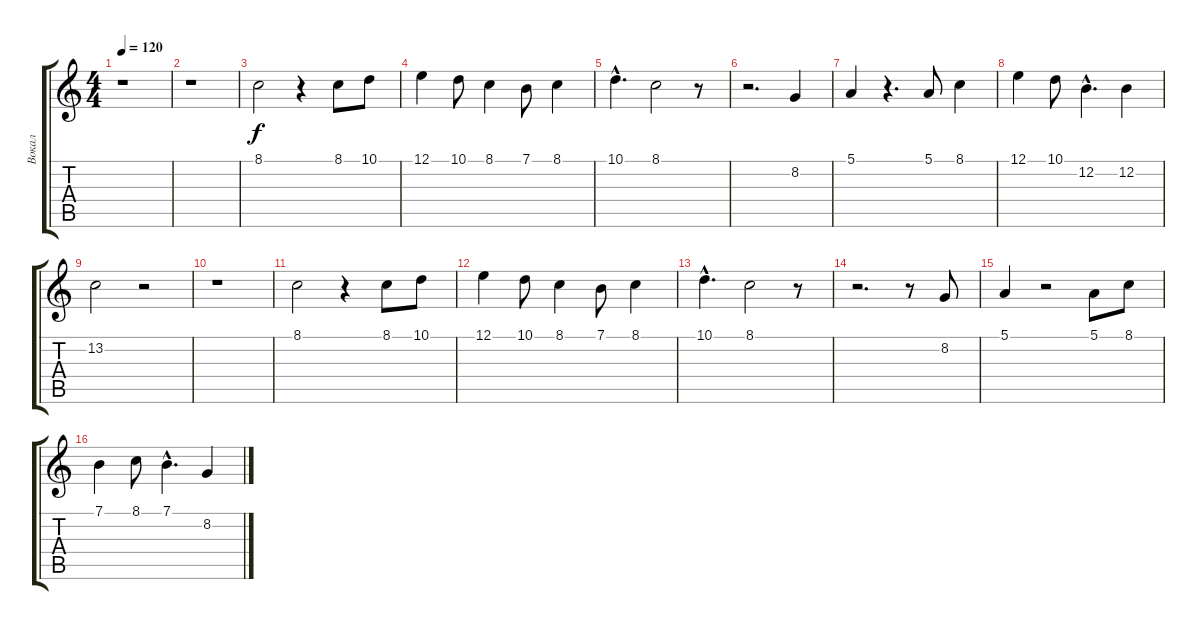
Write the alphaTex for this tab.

\track ("Вокал" "Вокал") {instrument lead3calliope}
\staff {score tabs}
\tuning (E4 B3 G3 D3 A2 E2) {hide}
\ts (4 4)
\tempo 120
\clef g2
\ks c
r.1{dy f} |
r.1 |
8.1.2 r.4 8.1.8 10.1.8 |
12.1.4 10.1.8 8.1.4 7.1.8 8.1.4 |
10.1{hac}.4{d} 8.1.2 r.8 |
r.2{d} 8.2.4 |
5.1.4 r.4{d} 5.1.8 8.1.4 |
12.1.4 10.1.8 12.2{hac}.4{d} 12.2.4 |
13.2.2 r.2 |
r.1 |
8.1.2 r.4 8.1.8 10.1.8 |
12.1.4 10.1.8 8.1.4 7.1.8 8.1.4 |
10.1{hac}.4{d} 8.1.2 r.8 |
r.2{d} r.8 8.2.8 |
5.1.4 r.2 5.1.8 8.1.8 |
7.1.4 8.1.8 7.1{hac}.4{d} 8.2.4
